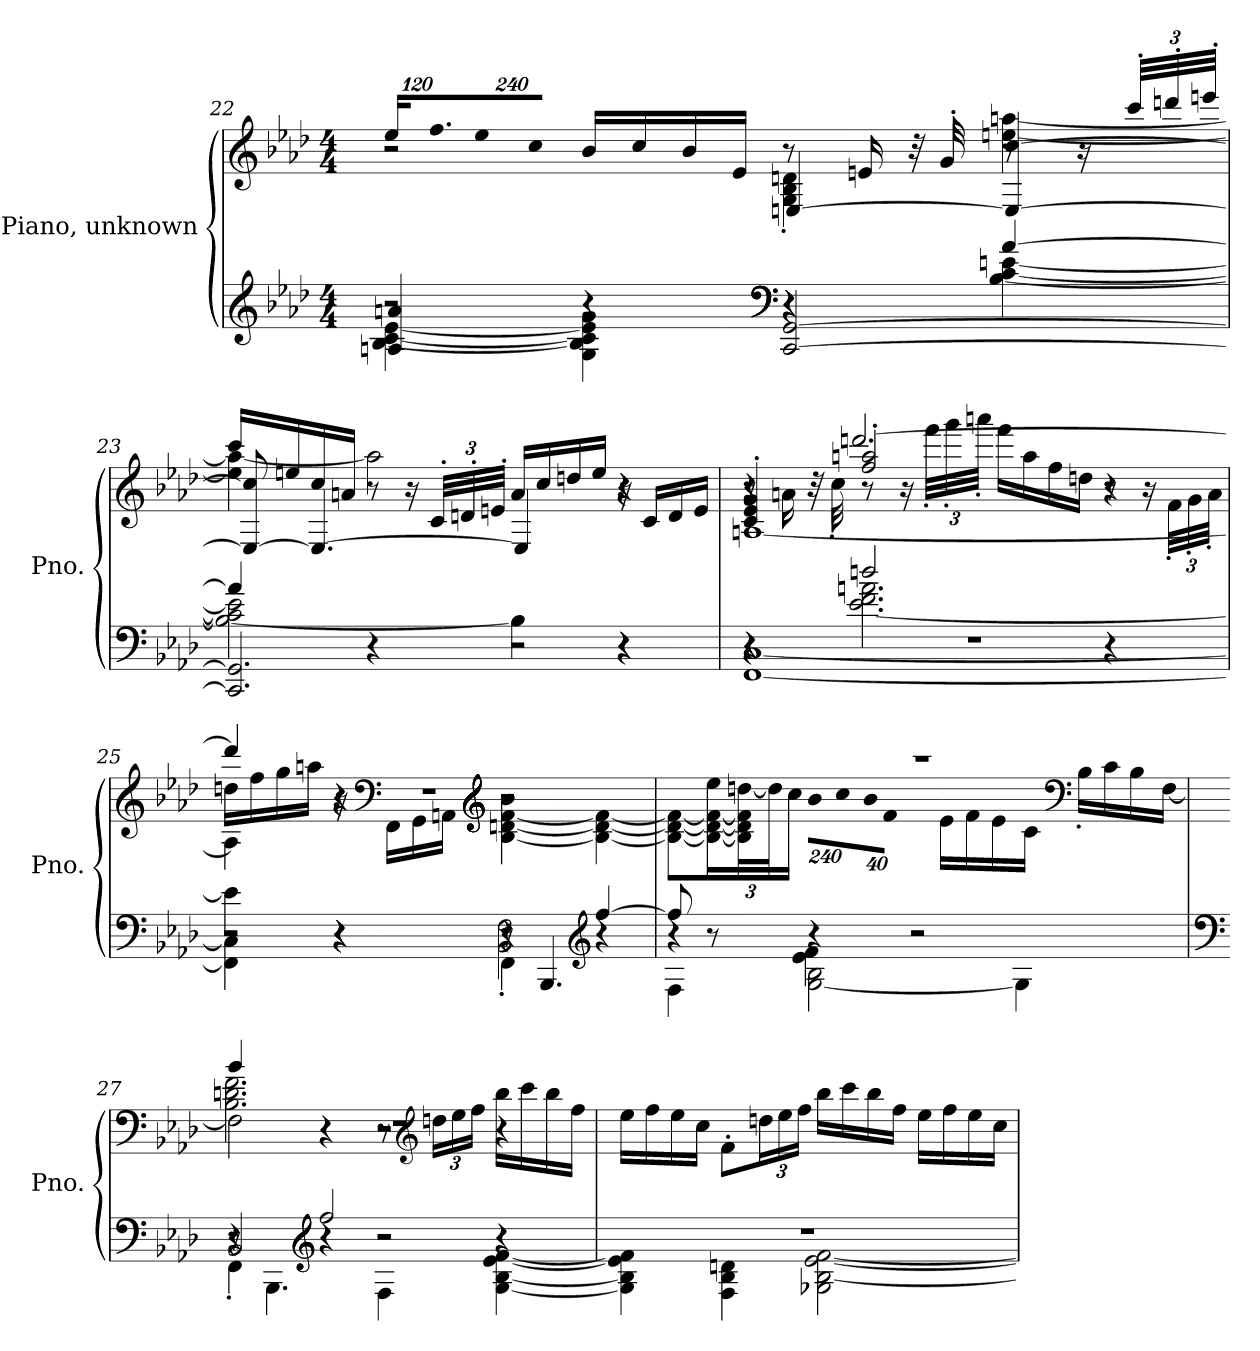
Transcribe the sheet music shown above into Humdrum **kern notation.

**kern	**kern
*part1	*part1
*staff2	*staff1
*I"Piano, unknown	*
*I'Pno.	*
*clefG2	*clefG2
*k[b-e-a-d-]	*k[b-e-a-d-]
*M4/4	*M4/4
=22	=22
*^	*
*	*^	*
*	*	*	*Xbrackettup
!	!	!	!LO:N:vis=32.
*	*	*	*^
*	*	*	*	*^
2r	[4B-\ [4c\ [4e-\	4An/ 4an/	1920%103ee-/LLL	2r	2r
!	!	!	!LO:N:vis=32.	!	!
.	.	.	1920%103ff/J	.	.
!	!	!	!LO:N:vis=16	!	!
.	.	.	1920%137ee-/	.	.
!	!	!	!LO:N:vis=16	!	!
.	.	.	1920%137cc/JJ	.	.
.	4G\ 4B-\] 4c\] 4e-\] 4g\	4r	16b-/LL	.	.
.	.	.	16cc/	.	.
.	.	.	16b-/	.	.
.	.	.	16e-/JJ	.	.
*clefF4	*	*	*	*	*
4r	4r	[2CC/ [2GG/	8r	4G\' 4B-\' 4dn\'	[4En/
.	.	.	16en/	.	.
.	.	.	32r	.	.
.	.	.	32g'/	.	.
[4a/	[4B-\ [4c\ [4en\	.	8r	[4een\ [4aan\	4E/_ [4cc/
.	.	.	16r	.	.
.	.	.	48ccc'/LLL	.	.
.	.	.	48dddn'/	.	.
.	.	.	48eeen'/JJJ	.	.
!!LO:LB:g=z	!!	!!
=23	=23	=23	=23	=23	=23
4a/]	2B-\_ 2c\] 2e\]	2.CC/] 2.GG/]	16ccc/LL	4ee\] 4aa\_	8E/_ 8cc/]
.	.	.	16een/	.	.
.	.	.	16cc/	.	4.E/_
.	.	.	16an/JJ	.	.
4r	.	.	8r	2aa\]	.
.	.	.	16r	.	.
.	.	.	48c'/LLL	.	.
.	.	.	48dn'/	.	.
.	.	.	48en'/JJJ	.	.
2r	4B-\]	.	16a/LL	.	4E/]
.	.	.	16cc/	.	.
.	.	.	16ddn/	.	.
.	.	.	16ee/JJ	.	.
.	4r	4r	16r	4r	4r
.	.	.	16c/LL	.	.
.	.	.	16d/	.	.
.	.	.	16e/JJ	.	.
!!LO:LB:g=z
=24	=24	=24	=24	=24	=24
*	*	*^	*	*	*^
1r	4r	4r	[1FF [1C	4r	8r	4c/' 4e-/' 4g/'	[1An
.	.	.	.	.	16an\	.	.
.	.	.	.	.	32r	.	.
.	.	.	.	.	32cc'\	.	.
.	[2.e-\ 2.f\ 2.an\	2ddn/	.	2ff/' 2aan/'	8r	[2.dddn/	.
.	.	.	.	.	16r	.	.
.	.	.	.	.	48fff'\LLL	.	.
.	.	.	.	.	48ggg'\	.	.
.	.	.	.	.	48aaan'\JJJ	.	.
.	.	.	.	.	16fff\LL	.	.
.	.	.	.	.	16aa\	.	.
.	.	.	.	.	16ff\	.	.
.	.	.	.	.	16ddn\JJ	.	.
.	.	4r	.	4r	8r	.	.
.	.	.	.	.	16r	.	.
.	.	.	.	.	48f'\LLL	.	.
.	.	.	.	.	48g'\	.	.
.	.	.	.	.	48a'\JJJ	.	.
=25	=25	=25	=25	=25	=25	=25	=25
2r	4e-\]	2r	4FF\] 4C\]	1r	16ddn\LL	4ddd/]	4A\]
.	.	.	.	.	16ff\	.	.
.	.	.	.	.	16gg\	.	.
.	.	.	.	.	16aan\JJ	.	.
.	4r	.	4r	.	16r	4r	4r
*	*	*	*	*clefF4	*	*	*
.	.	.	.	.	16FF\LL	.	.
.	.	.	.	.	16GG\	.	.
.	.	.	.	.	16AAn\JJ	.	.
*	*	*	*	*clefG2	*	*	*
4r	4FF'\	8r	2BB-\ 2F\	.	[4B-\ [4dn\ [4f\ 4b-\	2r	2r
.	.	4.BBB-/	.	.	.	.	.
*clefG2	*	*	*	*	*	*	*
[4ff/	4r	.	.	.	4B-\_ 4d\_ 4f\_	.	.
*	*	*v	*v	*	*	*	*
*	*	*	*	*v	*v	*v
!!LO:LB:g=z
=26	=26	=26	=26	=26
8ff/]	4F\	4r	1r	8B-\_ 8d\_ 8f\_L
8r	.	.	.	24B-\_ 24d\_ 24f\_ 24ee-\L
.	.	.	.	48B-\] 48d\] 48f\] [48ddn\L
.	.	.	.	48dd\J]
.	.	.	.	24cc\JJ
!	!	!	!	!LO:N:vis=16
4r	[2G\ 2B-\	4e-\ 4f\	.	1920%137b-\LL
!	!	!	!	!LO:N:vis=16
.	.	.	.	1920%137cc\
!	!	!	!	!LO:N:vis=32
.	.	.	.	640%23b-\K
!	!	!	!	!LO:N:vis=16
.	.	.	.	1920%137f\JJ
2r	.	2r	.	16e-\LL
.	.	.	.	16f\
.	.	.	.	16e-\
.	.	.	.	16c\JJ
*	*	*	*clefF4	*
.	4G\]	.	.	16B-'\LL
.	.	.	.	16c\
.	.	.	.	16B-\
.	.	.	.	[16F\JJ
*v	*v	*v	*	*
*	*v	*v
=27	=27
*clefF4	*
*^	*^
*	*^	*	*^
*	*	*^	*	*	*^
4r	4FF'\	2BB-/	8r	1r	2F\]	4b-/	2.B-\ 2.dn\ 2.f\
.	.	.	4.BBB-\	.	.	.	.
*clefG2	*	*	*	*	*	*	*
2ff/	4r	.	.	.	.	4r	.
.	4F\	2r	2r	.	8r	2r	.
*	*	*	*	*clefG2	*	*	*
.	.	.	.	.	24ddn\LL	.	.
.	.	.	.	.	24ee-\	.	.
.	.	.	.	.	24ff\JJ	.	.
4r	[4G\ [4B-\ [4e-\ [4f\	.	.	.	16bb-\LL	.	4r
.	.	.	.	.	16ccc\	.	.
.	.	.	.	.	16bb-\	.	.
.	.	.	.	.	16ff\JJ	.	.
*	*v	*v	*v	*	*	*	*
*	*	*v	*v	*v	*v
!!LO:LB:g=z
=28	=28	=28
1r	4G\] 4B-\] 4e-\] 4f\]	16ee-\LL
.	.	16ff\
.	.	16ee-\
.	.	16cc\JJ
.	4F\ 4B-\ 4dn\	8f'\L
.	.	24ddn\L
.	.	24ee-\
.	.	24ff\JJ
.	2G-X\ [2B-\ [2e-\ [2f\	16bb-\LL
.	.	16ccc\
.	.	16bb-\
.	.	16ff\JJ
.	.	16ee-\LL
.	.	16ff\
.	.	16ee-\
.	.	16cc\JJ
*v	*v	*
=	=
*-	*-
